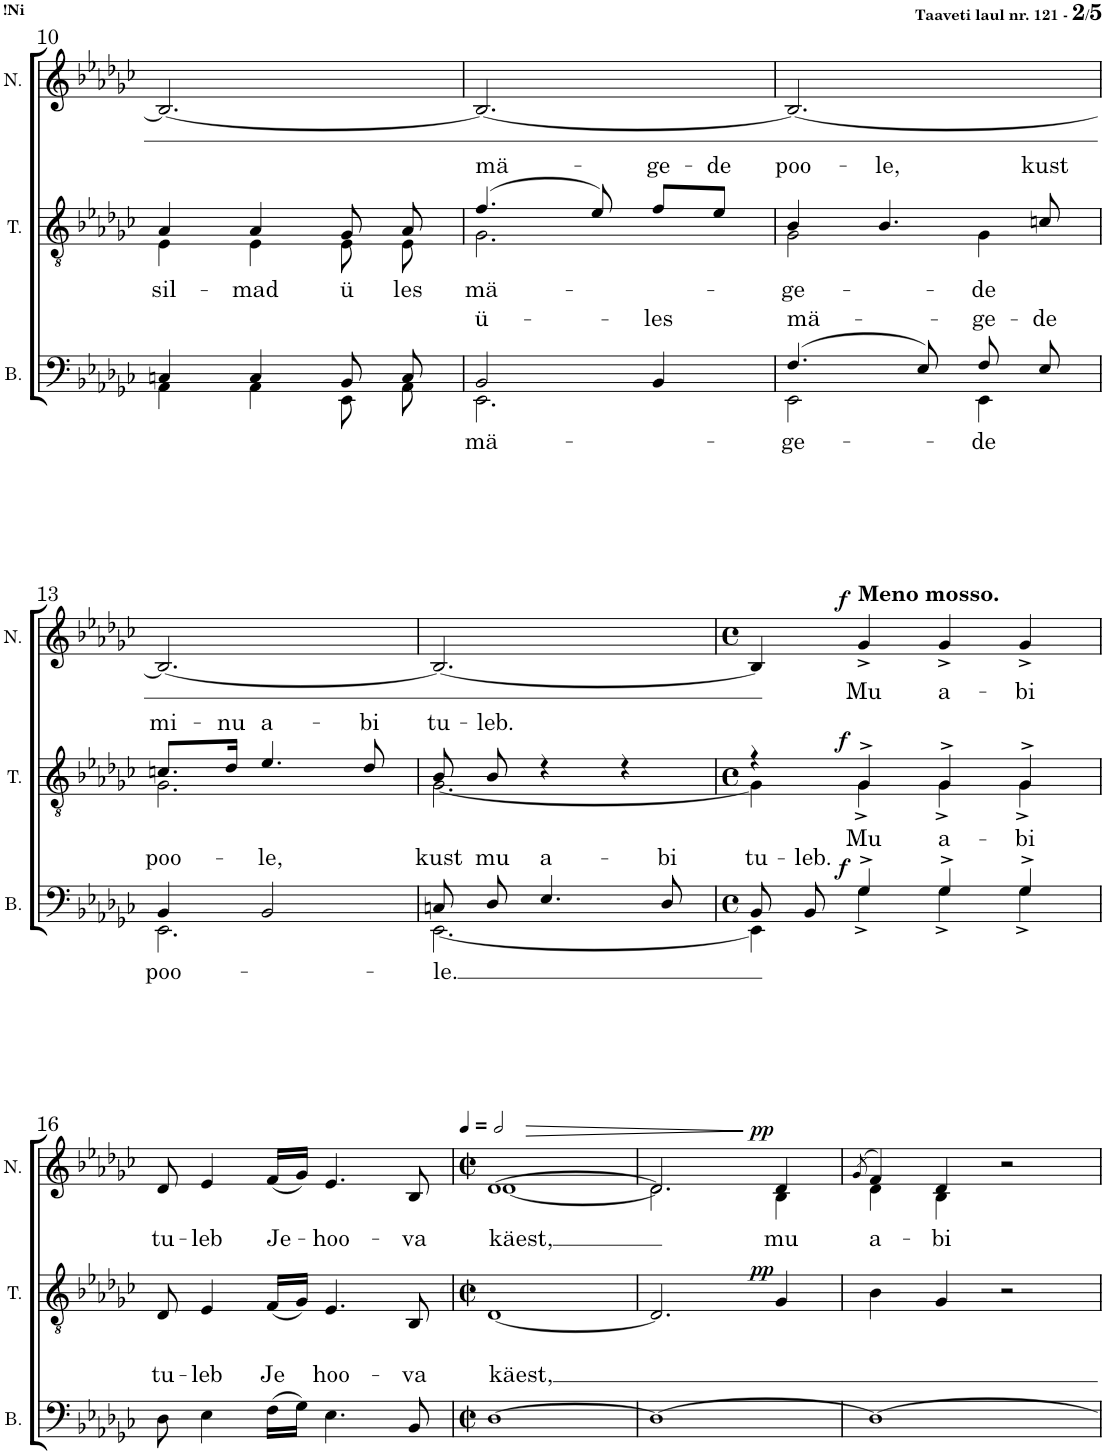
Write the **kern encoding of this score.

**kern	**text	**dynam	**kern	**text	**dynam	**kern	**text	**dynam
*part3	*part3	*part3	*part2	*part2	*part2	*part1	*part1	*part1
*staff3	*staff3	*staff3	*staff2	*staff2	*staff2	*staff1	*staff1	*staff1
*I"Bass	*	*	*I"Tenor	*	*	*I"Naised	*	*
*I'B.	*	*	*I'T.	*	*	*I'N.	*	*
!!LO:PB:g=z
*clefF4	*	*	*clefGv2	*	*	*clefG2	*	*
*k[b-e-a-d-g-c-]	*	*	*k[b-e-a-d-g-c-]	*	*	*k[b-e-a-d-g-c-]	*	*
*M3/4	*	*	*M3/4	*	*	*M3/4	*	*
=10	=10	=10	=10	=10	=10	=10	=10	=10
*^	*	*	*	*	*	*	*	*
!	!	!	!	!	!LO:LY:b	!	!	!	!
*	*	*	*	*^	*	*	*	*	*
4Cn/	4AA-\	.	.	4A-/	4E-\	sil-	.	2.B-/_	.	.
!	!	!	!	!	!	!LO:LY:b	!	!	!	!
4C/	4AA-\	.	.	4A-/	4E-\	-mad	.	.	.	.
!	!	!	!	!	!	!LO:LY:b	!	!	!	!
8BB-/	8EE-\	.	.	8G-/	8E-\	ü	.	.	.	.
!	!	!	!	!	!	!LO:LY:b	!	!	!	!
8C/	8AA-\	.	.	8A-/	8E-\	-les	.	.	.	.
=11	=11	=11	=11	=11	=11	=11	=11	=11	=11	=11
!	!	!LO:LY:a	!	!	!	!	!	!	!	!
!	!	!LO:LY:b	!	!	!	!LO:LY:a	!	!	!	!
!	!	!	!	!	!	!LO:LY:b	!	!	!	!
2BB-/	2.EE-\	mä-	.	(>4.f/	2.G-\	mä-	.	2.B-/_	.	.
.	.	.	.	8e-/)	.	.	.	.	.	.
!	!	!LO:LY:a	!	!	!	!LO:LY:a	!	!	!	!
4BB-/	.	-les	.	8f/L	.	-ge-	.	.	.	.
!	!	!	!	!	!	!LO:LY:a	!	!	!	!
.	.	.	.	8e-/J	.	-de	.	.	.	.
=12	=12	=12	=12	=12	=12	=12	=12	=12	=12	=12
!	!	!LO:LY:a	!	!	!	!	!	!	!	!
!	!	!LO:LY:b	!	!	!	!LO:LY:a	!	!	!	!
!	!	!	!	!	!	!LO:LY:b	!	!	!	!
(4.F/	2EE-\	-ge-	.	4B-/	2G-\	-ge-	.	2.B-/_	.	.
!	!	!	!	!	!	!LO:LY:a	!	!	!	!
.	.	.	.	4.B-/	.	-le,	.	.	.	.
8E-/)	.	.	.	.	.	.	.	.	.	.
!	!	!LO:LY:a	!	!	!	!	!	!	!	!
!	!	!LO:LY:b	!	!	!	!LO:LY:b	!	!	!	!
8F/	4EE-\	-de	.	.	4G-\	-de	.	.	.	.
!	!	!LO:LY:a	!	!	!	!LO:LY:a	!	!	!	!
8E-/	.	-de	.	8cn/	.	kust	.	.	.	.
!!LO:LB:g=z
=13	=13	=13	=13	=13	=13	=13	=13	=13	=13	=13
!	!	!LO:LY:a	!	!	!	!	!	!	!	!
!	!	!LO:LY:b	!	!	!	!LO:LY:a	!	!	!	!
4BB-/	2.EE-\	poo-	.	8.cn/L	2.G-\	mi-	.	2.B-/_	.	.
!	!	!	!	!	!	!LO:LY:a	!	!	!	!
.	.	.	.	16d-/Jk	.	-nu	.	.	.	.
!	!	!LO:LY:a	!	!	!	!LO:LY:a	!	!	!	!
2BB-/	.	-le,	.	4.e-/	.	a-	.	.	.	.
!	!	!	!	!	!	!LO:LY:a	!	!	!	!
.	.	.	.	8d-/	.	-bi	.	.	.	.
=14	=14	=14	=14	=14	=14	=14	=14	=14	=14	=14
!	!	!LO:LY:a	!	!	!	!	!	!	!	!
!	!	!LO:LY:b	!	!	!	!LO:LY:a	!	!	!	!
8Cn/	[2.EE-\	-le.	.	8B-/	[2.G-\	tu-	.	2.B-/_	.	.
!	!	!LO:LY:a	!	!	!	!LO:LY:a	!	!	!	!
8D-/	.	mu	.	8B-/	.	-leb.	.	.	.	.
!	!	!LO:LY:a	!	!	!	!	!	!	!	!
4.E-/	.	a-	.	4r	.	.	.	.	.	.
.	.	.	.	4r	.	.	.	.	.	.
!	!	!LO:LY:a	!	!	!	!	!	!	!	!
8D-/	.	-bi	.	.	.	.	.	.	.	.
=15	=15	=15	=15	=15	=15	=15	=15	=15	=15	=15
*M4/4	*	*	*	*M4/4	*	*	*	*M4/4	*	*
*met(c)	*	*	*	*met(c)	*	*	*	*met(c)	*	*
!	!	!LO:LY:a	!	!	!	!	!	!	!	!
8BB-/	4EE-\]	tu-	.	4r	4G-\]	.	.	4B-/]	.	.
!	!	!LO:LY:a	!	!	!	!	!	!	!	!
8BB-/	.	-leb.	.	.	.	.	.	.	.	.
!	!	!	!	!	!	!	!	!LO:TX:a:B:t=Meno mosso.	!	!
!	!	!	!LO:DY:a	!	!	!LO:LY:b	!LO:DY:a	!	!LO:LY:b	!LO:DY:a
4G-^/	4G-^\	.	f	4G-^/	4G-^\	Mu	f	4g-^/	Mu	f
!	!	!	!	!	!	!LO:LY:b	!	!	!LO:LY:b	!
4G-^/	4G-^\	.	.	4G-^/	4G-^\	a-	.	4g-^/	a-	.
!	!	!	!	!	!	!LO:LY:b	!	!	!LO:LY:b	!
4G-^/	4G-^\	.	.	4G-^/	4G-^\	-bi	.	4g-^/	-bi	.
!!LO:LB:g=z
=16	=16	=16	=16	=16	=16	=16	=16	=16	=16	=16
!	!	!LO:LY:a	!	!	!	!	!	!	!LO:LY:b	!
*v	*v	*	*	*	*	*	*	*	*	*
*	*	*	*v	*v	*	*	*	*	*
8D-\	tu-	.	8D-/	.	.	8d-/	tu-	.
!	!LO:LY:a	!	!	!	!	!	!LO:LY:b	!
4E-\	-leb	.	4E-/	.	.	4e-/	-leb	.
!	!LO:LY:a	!	!	!	!	!	!LO:LY:b	!
(16F\LL	Je	.	(16F/LL	.	.	(16f/LL	Je-	.
16G-\JJ)	.	.	16G-/JJ)	.	.	16g-/JJ)	.	.
!	!LO:LY:a	!	!	!	!	!	!LO:LY:b	!
4.E-\	-hoo-	.	4.E-/	.	.	4.e-/	-hoo-	.
!	!LO:LY:a	!	!	!	!	!	!LO:LY:b	!
8BB-/	-va	.	8BB-/	.	.	8B-/	-va	.
=17	=17	=17	=17	=17	=17	=17	=17	=17
*M2/2	*	*	*M2/2	*	*	*M2/2	*	*
*met(c|)	*	*	*met(c|)	*	*	*met(c|)	*	*
!	!LO:LY:a	!	!	!	!	!	!LO:LY:b	!LO:HP:b
*	*	*	*	*	*	*^	*	*
[1D-	käest,	.	[1D-	.	.	[1d-	[1d-	käest,	>
=18	=18	=18	=18	=18	=18	=18	=18	=18	=18
1D-_	.	.	2.D-/]	.	.	2.d-/]	2.d-\]	.	.
!	!	!	!	!	!LO:DY:a	!	!	!LO:LY:b	!LO:DY:n=1:a
.	.	.	4G-/	.	pp	4d-/	4B-\	mu	] pp
=19	=19	=19	=19	=19	=19	=19	=19	=19	=19
.	.	.	.	.	.	(8qg-/	.	.	.
!	!	!	!	!	!	!	!	!LO:LY:b	!
1D-_	.	.	4B-\	.	.	4f/)	4d-\	a-	.
!	!	!	!	!	!	!	!	!LO:LY:b	!
.	.	.	4G-/	.	.	4d-/	4B-\	-bi	.
.	.	.	2r	.	.	2r	2ryy	.	.
*	*	*	*	*	*	*v	*v	*	*
=	=	=	=	=	=	=	=	=
*-	*-	*-	*-	*-	*-	*-	*-	*-
